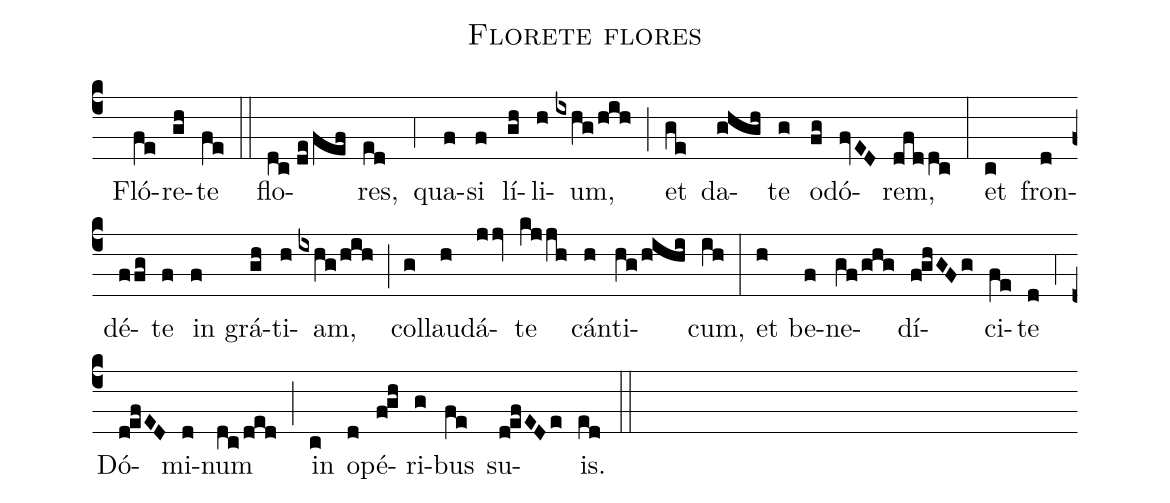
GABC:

name:Florete flores;
mode:I;
office-part:Communiones;
%%
(c4) () Fló(fe)re(gh)te(fe) (::) flo(dc//de/fef)res,(ed) (,4) qua(f)si(f) lí(gh)li(h)um,(ixhg/hih) (;) et(ge) da(ghgh)te(g) o(fg)dó(fvED)rem,(dfddc) (:) et(c) fron(d)dé(ffg)te(f) in(f) grá(gh)ti(h)am,(ixhg/hih) (;) col(g)lau(h)dá(jjv)te(kjjh) cán(h)ti(hg/hihi)cum,(ih) (:) et(h) be(f)ne(gf/ghg)dí(f!ghGFg)ci(fe)te(d) (,4) Dó(d!efED)mi(d)num(dc/ded) (;) in(c) o(d)pé(f!gh)ri(g)bus(fe) su(d!efEDe)is.(ed) (::)
